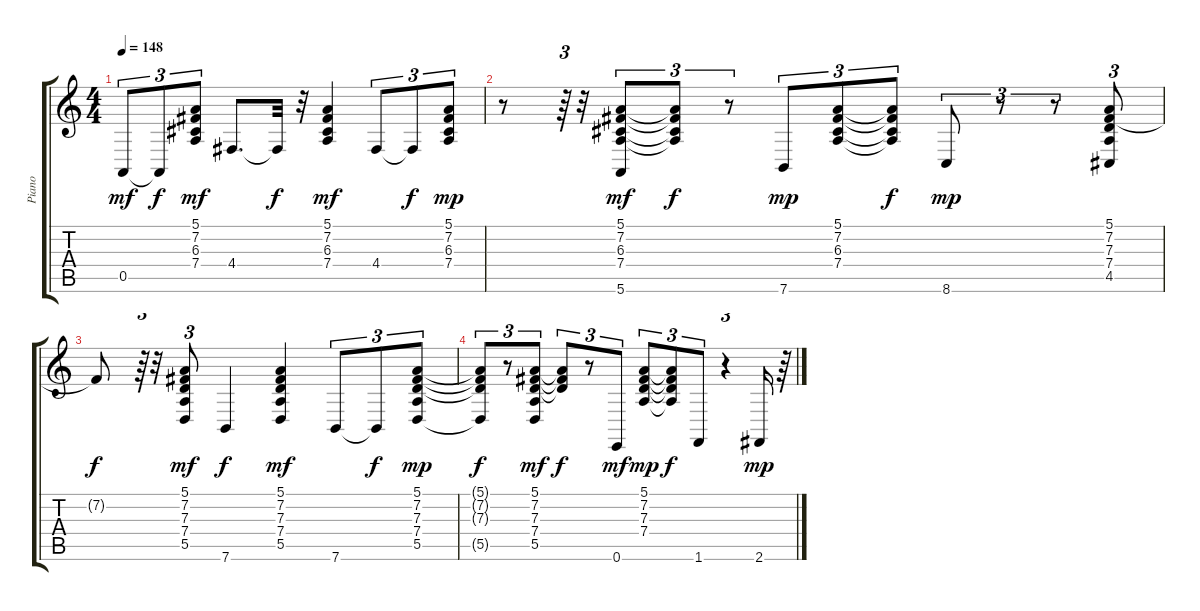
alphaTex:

\track ("Piano" "Piano") {instrument acousticgrandpiano}
\staff {score tabs}
\tuning (E4 B3 G3 D3 A2 E2) {hide}
\ts (4 4)
\tempo 148
\clef g2
\ks c
0.5.8{tu (3 2) dy mf} 0.5{t}.8{tu (3 2) dy f} (5.1 7.2 6.3 7.4).8{tu (3 2) dy mf} 4.4.8{d} 4.4{t}.32{dy f} r.32 (5.1 7.2 6.3 7.4).4{dy mf} 4.4.8{tu (3 2)} 4.4{t}.8{tu (3 2) dy f} (5.1 7.2 6.3 7.4).8{tu (3 2) dy mp} |
r.8 r.64{tu (3 2)} r.32 (5.1 7.2 6.3 7.4 5.6).8{tu (3 2) dy mf} (5.1{t} 7.2{t} 6.3{t} 7.4{t}).8{tu (3 2) dy f} r.8{tu (3 2)} 7.6.8{tu (3 2) dy mp} (5.1 7.2 6.3 7.4).8{tu (3 2)} (5.1{t} 7.2{t} 6.3{t} 7.4{t}).8{tu (3 2) dy f} 8.6.8{tu (3 2) dy mp} r.8{tu (3 2)} r.8{tu (3 2)} (5.1 7.2 7.3 7.4 4.5).8{tu (3 2)} |
7.2{t}.8{dy f} r.64{tu (3 2)} r.32 (5.1 7.2 7.3 7.4 5.5).8{tu (3 2) dy mf} 7.6.4{dy f} (5.1 7.2 7.3 7.4 5.5).4{dy mf} 7.6.8{tu (3 2)} 7.6{t}.8{tu (3 2) dy f} (5.1 7.2 7.3 7.4 5.5).8{tu (3 2) dy mp} |
(5.1{t} 7.2{t} 7.3{t} 5.5{t}).8{tu (3 2) dy f} r.8{tu (3 2)} (5.1 7.2 7.3 7.4 5.5).8{tu (3 2) dy mf} (5.1{t} 7.2{t} 7.3{t}).8{tu (3 2) dy f} r.8{tu (3 2)} 0.6.8{tu (3 2) dy mf} (5.1 7.2 7.3 7.4).8{tu (3 2) dy mp} (5.1{t} 7.2{t} 7.3{t} 7.4{t}).8{tu (3 2) dy f} 1.6.8{tu (3 2)} r.4{tu (3 2)} 2.6.16{dy mp} r.64
